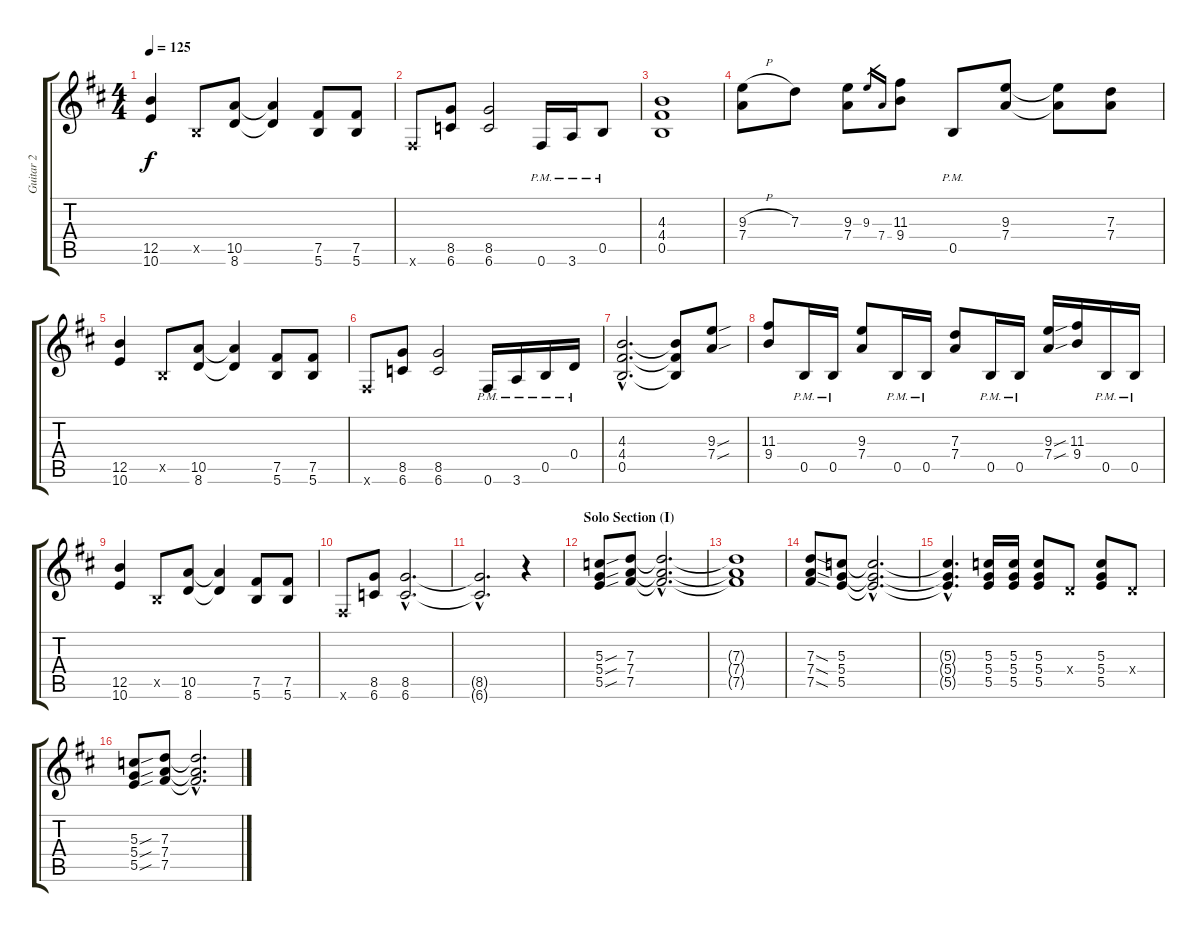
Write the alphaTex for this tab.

\track ("Guitar 2" "Guitar 2") {instrument distortionguitar}
\staff {score tabs}
\tuning (E4 B3 G3 D3 B2 Gb2) {hide}
\ts (4 4)
\tempo 125
\clef g2
\ks bminor
(12.5 10.6).4{dy f} 0.5{x}.8 (10.5 8.6).8 (10.5{t} 8.6{t}).4 (7.5 5.6).8 (7.5 5.6).8 |
0.6{x}.8 (8.5 6.6).8 (8.5 6.6).2 0.6{pm}.16 3.6{pm}.16 0.5{pm}.8 |
(4.3 4.4 0.5).1 |
(9.3{h} 7.4).8 7.3.8 (9.3 7.4).8 9.3.16{gr} 7.4.16{gr} (11.3 9.4).8 0.5{pm}.8 (9.3 7.4).8 (9.3{t} 7.4{t}).8 (7.3 7.4).8 |
(12.5 10.6).4 0.5{x}.8 (10.5 8.6).8 (10.5{t} 8.6{t}).4 (7.5 5.6).8 (7.5 5.6).8 |
0.6{x}.8 (8.5 6.6).8 (8.5 6.6).2 0.6{pm}.16 3.6{pm}.16 0.5{pm}.16 0.4{pm}.16 |
(4.3{hac} 4.4{hac} 0.5{hac}).2{d} (4.3{t} 4.4{t} 0.5{t}).8 (9.3{sou} 7.4{sou}).8 |
(11.3 9.4).8 0.5{pm}.16 0.5{pm}.16 (9.3 7.4).8 0.5{pm}.16 0.5{pm}.16 (7.3 7.4).8 0.5{pm}.16 0.5{pm}.16 (9.3{sou} 7.4{sou}).16 (11.3 9.4).16 0.5{pm}.16 0.5{pm}.16 |
(12.5 10.6).4 0.5{x}.8 (10.5 8.6).8 (10.5{t} 8.6{t}).4 (7.5 5.6).8 (7.5 5.6).8 |
0.6{x}.8 (8.5 6.6).8 (8.5{hac} 6.6{hac}).2{d} |
(8.5{hac t} 6.6{hac t}).2{d} r.4 |
\section ("" "Solo Section (I)")
(5.3{sou} 5.4{sou} 5.5{sou}).8 (7.3 7.4 7.5).8 (7.3{hac t} 7.4{hac t} 7.5{hac t}).2{d} |
(7.3{t} 7.4{t} 7.5{t}).1 |
(7.3{sod} 7.4{sod} 7.5{sod}).8 (5.3 5.4 5.5).8 (5.3{hac t} 5.4{hac t} 5.5{hac t}).2{d} |
(5.3{hac t} 5.4{hac t} 5.5{hac t}).4{d} (5.3 5.4 5.5).16 (5.3 5.4 5.5).16 (5.3 5.4 5.5).8 0.4{x}.8 (5.3 5.4 5.5).8 0.4{x}.8 |
(5.3{sou} 5.4{sou} 5.5{sou}).8 (7.3 7.4 7.5).8 (7.3{hac t} 7.4{hac t} 7.5{hac t}).2{d}
